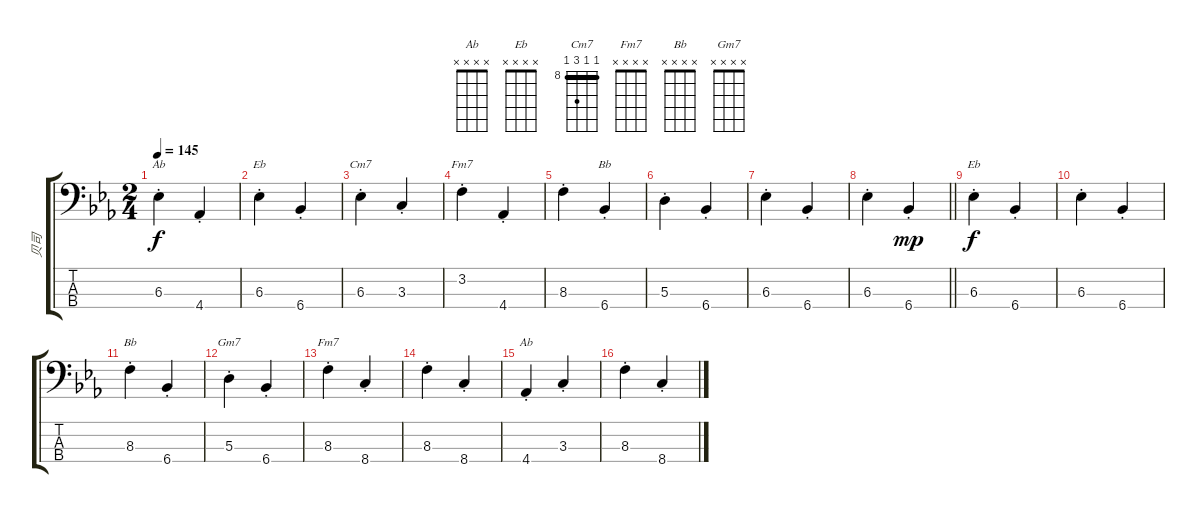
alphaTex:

\track ("贝司" "贝司") {instrument fretlessbass}
\staff {score tabs}
\tuning (G2 D2 A1 E1) {hide}
\chord ("Ab" 1 1 3 4) {barre 1}
\chord ("Eb" 8 8 10 11) {firstfret 8 barre 8}
\chord ("Cm7" 8 8 10 8) {firstfret 8 barre 8}
\chord ("Fm7" 1 1 3 1) {barre 1}
\chord ("Bb" 3 3 5 6) {firstfret 3 barre 3}
\chord ("Eb" x x x x)
\chord ("Bb" x x x x)
\chord ("Gm7" x x x x)
\chord ("Fm7" x x x x)
\chord ("Ab" x x x x)
\ts (2 4)
\tempo 145
\clef f4
\ks eb
6.3{st}.4{ch "Ab" dy f} 4.4{st}.4 |
6.3{st}.4{ch "Eb"} 6.4{st}.4 |
6.3{st}.4{ch "Cm7"} 3.3{st}.4 |
3.2{st}.4{ch "Fm7"} 4.4{st}.4 |
8.3{st}.4 6.4{st}.4{ch "Bb"} |
5.3{st}.4 6.4{st}.4 |
6.3{st}.4 6.4{st}.4 |
\barLineRight lightlight
6.3{st}.4 6.4{st}.4{dy mp} |
6.3{st}.4{ch "Eb" dy f} 6.4{st}.4 |
6.3{st}.4 6.4{st}.4 |
8.3{st}.4{ch "Bb"} 6.4{st}.4 |
5.3{st}.4{ch "Gm7"} 6.4{st}.4 |
8.3{st}.4{ch "Fm7"} 8.4{st}.4 |
8.3{st}.4 8.4{st}.4 |
4.4{st}.4{ch "Ab"} 3.3{st}.4 |
8.3{st}.4 8.4{st}.4
